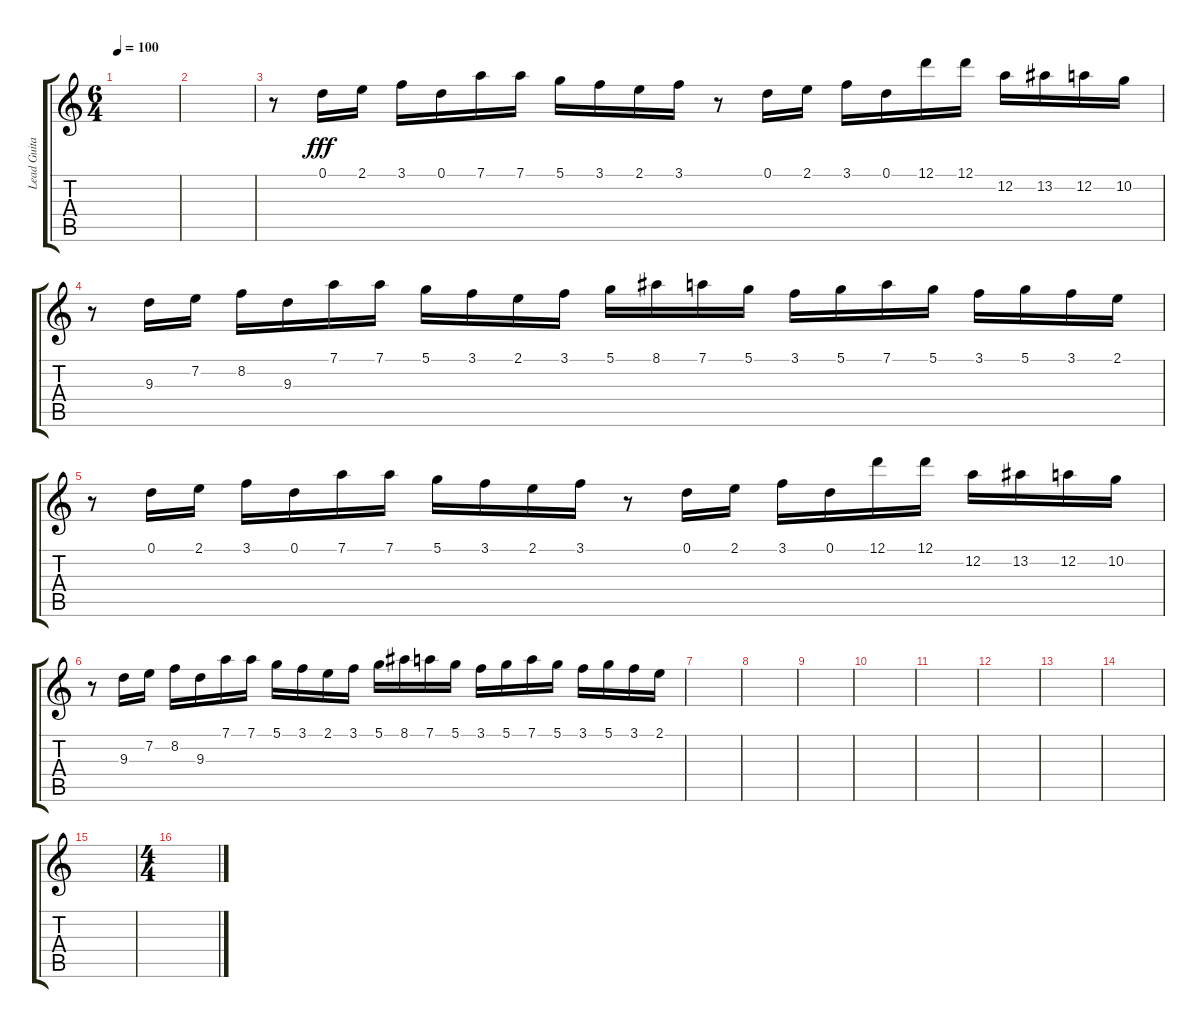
\track ("Lead Guitar" "Lead Guita") {instrument acousticguitarsteel}
\staff {score tabs}
\tuning (D4 A3 F3 C3 G2 D2) {hide}
\ts (6 4)
\tempo 100
\clef g2
\ks c
|
|
r.8 0.1.16{dy fff} 2.1.16 3.1.16 0.1.16 7.1.16 7.1.16 5.1.16 3.1.16 2.1.16 3.1.16 r.8 0.1.16 2.1.16 3.1.16 0.1.16 12.1.16 12.1.16 12.2.16 13.2.16 12.2.16 10.2.16 |
r.8 9.3.16 7.2.16 8.2.16 9.3.16 7.1.16 7.1.16 5.1.16 3.1.16 2.1.16 3.1.16 5.1.16 8.1.16 7.1.16 5.1.16 3.1.16 5.1.16 7.1.16 5.1.16 3.1.16 5.1.16 3.1.16 2.1.16 |
r.8 0.1.16 2.1.16 3.1.16 0.1.16 7.1.16 7.1.16 5.1.16 3.1.16 2.1.16 3.1.16 r.8 0.1.16 2.1.16 3.1.16 0.1.16 12.1.16 12.1.16 12.2.16 13.2.16 12.2.16 10.2.16 |
r.8 9.3.16 7.2.16 8.2.16 9.3.16 7.1.16 7.1.16 5.1.16 3.1.16 2.1.16 3.1.16 5.1.16 8.1.16 7.1.16 5.1.16 3.1.16 5.1.16 7.1.16 5.1.16 3.1.16 5.1.16 3.1.16 2.1.16 |
|
|
|
|
|
|
|
|
|
\ts (4 4)
